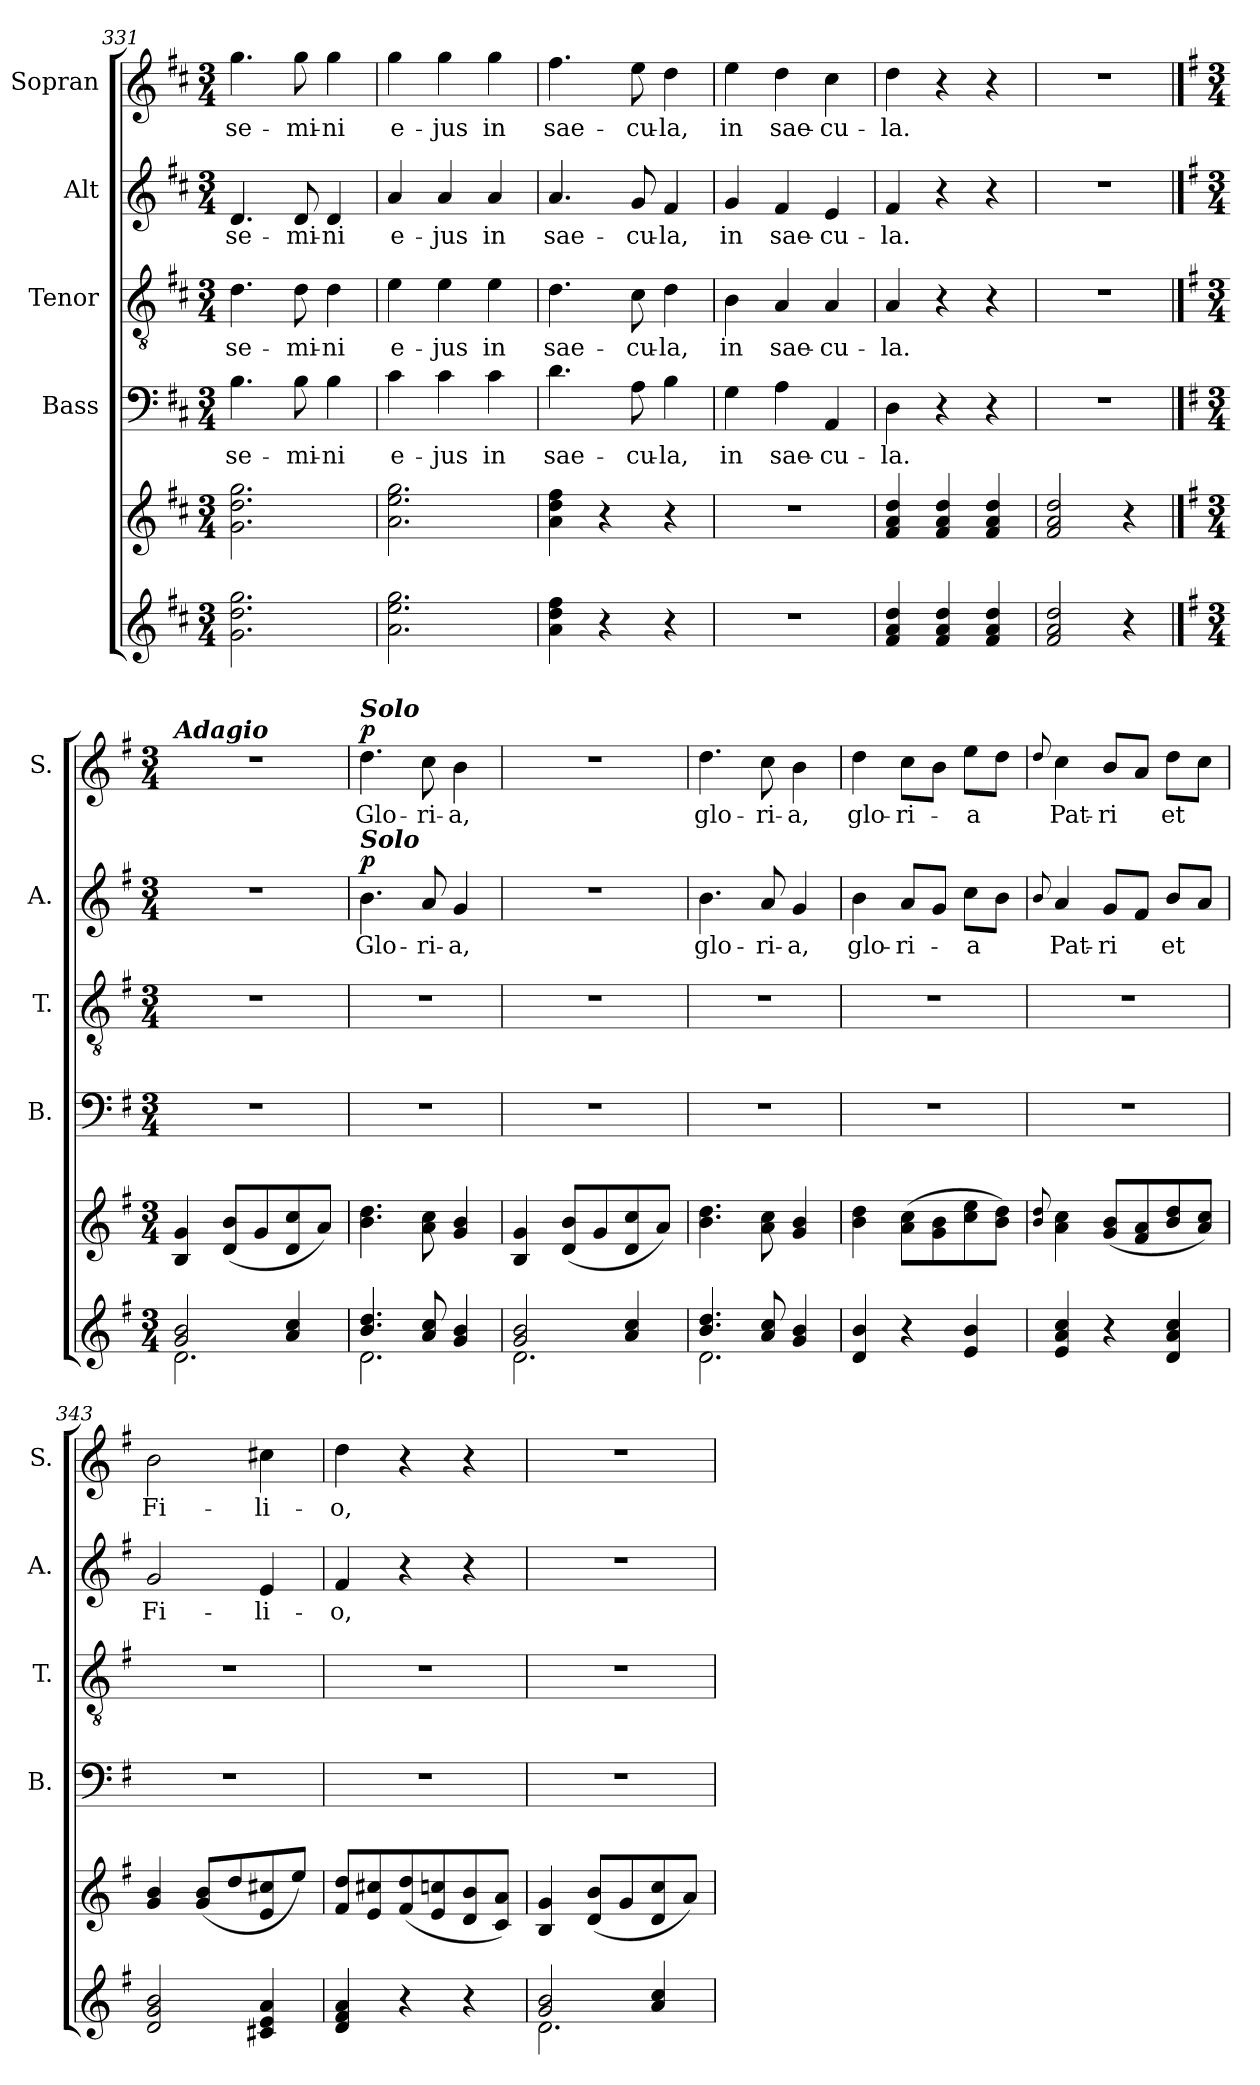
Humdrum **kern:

**kern	**kern	**kern	**text	**kern	**text	**kern	**text	**dynam	**kern	**text	**dynam
*part6	*part5	*part4	*part4	*part3	*part3	*part2	*part2	*part2	*part1	*part1	*part1
*staff6	*staff5	*staff4	*staff4	*staff3	*staff3	*staff2	*staff2	*staff2	*staff1	*staff1	*staff1
*	*	*I"Bass	*	*I"Tenor	*	*I"Alt	*	*	*I"Sopran	*	*
*	*	*I'B.	*	*I'T.	*	*I'A.	*	*	*I'S.	*	*
!!LO:LB:g=z
*clefG2	*clefG2	*clefF4	*	*clefGv2	*	*clefG2	*	*	*clefG2	*	*
*k[f#c#]	*k[f#c#]	*k[f#c#]	*	*k[f#c#]	*	*k[f#c#]	*	*	*k[f#c#]	*	*
*D:	*D:	*D:	*	*D:	*	*D:	*	*	*D:	*	*
*M3/4	*M3/4	*M3/4	*	*M3/4	*	*M3/4	*	*	*M3/4	*	*
=331	=331	=331	=331	=331	=331	=331	=331	=331	=331	=331	=331
!	!	!	!LO:LY:b	!	!LO:LY:b	!	!LO:LY:b	!	!	!LO:LY:b	!
2.g\ 2.dd\ 2.gg\	2.g\ 2.dd\ 2.gg\	4.B\	se-	4.d\	se-	4.d/	se-	.	4.gg\	se-	.
!	!	!	!LO:LY:b	!	!LO:LY:b	!	!LO:LY:b	!	!	!LO:LY:b	!
.	.	8B\	-mi-	8d\	-mi-	8d/	-mi-	.	8gg\	-mi-	.
!	!	!	!LO:LY:b	!	!LO:LY:b	!	!LO:LY:b	!	!	!LO:LY:b	!
.	.	4B\	-ni	4d\	-ni	4d/	-ni	.	4gg\	-ni	.
=332	=332	=332	=332	=332	=332	=332	=332	=332	=332	=332	=332
!	!	!	!LO:LY:b	!	!LO:LY:b	!	!LO:LY:b	!	!	!LO:LY:b	!
2.a\ 2.ee\ 2.gg\	2.a\ 2.ee\ 2.gg\	4c#\	e-	4e\	e-	4a/	e-	.	4gg\	e-	.
!	!	!	!LO:LY:b	!	!LO:LY:b	!	!LO:LY:b	!	!	!LO:LY:b	!
.	.	4c#\	-jus	4e\	-jus	4a/	-jus	.	4gg\	-jus	.
!	!	!	!LO:LY:b	!	!LO:LY:b	!	!LO:LY:b	!	!	!LO:LY:b	!
.	.	4c#\	in	4e\	in	4a/	in	.	4gg\	in	.
=333	=333	=333	=333	=333	=333	=333	=333	=333	=333	=333	=333
!	!	!	!LO:LY:b	!	!LO:LY:b	!	!LO:LY:b	!	!	!LO:LY:b	!
4a\ 4dd\ 4ff#\	4a\ 4dd\ 4ff#\	4.d\	sae-	4.d\	sae-	4.a/	sae-	.	4.ff#\	sae-	.
4r	4r	.	.	.	.	.	.	.	.	.	.
!	!	!	!LO:LY:b	!	!LO:LY:b	!	!LO:LY:b	!	!	!LO:LY:b	!
.	.	8A\	-cu-	8c#\	-cu-	8g/	-cu-	.	8ee\	-cu-	.
!	!	!	!LO:LY:b	!	!LO:LY:b	!	!LO:LY:b	!	!	!LO:LY:b	!
4r	4r	4B\	-la,	4d\	-la,	4f#/	-la,	.	4dd\	-la,	.
=334	=334	=334	=334	=334	=334	=334	=334	=334	=334	=334	=334
!	!	!	!LO:LY:b	!	!LO:LY:b	!	!LO:LY:b	!	!	!LO:LY:b	!
2.r	2.r	4G\	in	4B\	in	4g/	in	.	4ee\	in	.
!	!	!	!LO:LY:b	!	!LO:LY:b	!	!LO:LY:b	!	!	!LO:LY:b	!
.	.	4A\	sae-	4A/	sae-	4f#/	sae-	.	4dd\	sae-	.
!	!	!	!LO:LY:b	!	!LO:LY:b	!	!LO:LY:b	!	!	!LO:LY:b	!
.	.	4AA/	-cu-	4A/	-cu-	4e/	-cu-	.	4cc#\	-cu-	.
=335	=335	=335	=335	=335	=335	=335	=335	=335	=335	=335	=335
!	!	!	!LO:LY:b	!	!LO:LY:b	!	!LO:LY:b	!	!	!LO:LY:b	!
4f#/ 4a/ 4dd/	4f#/ 4a/ 4dd/	4D\	-la.	4A/	-la.	4f#/	-la.	.	4dd\	-la.	.
4f#/ 4a/ 4dd/	4f#/ 4a/ 4dd/	4r	.	4r	.	4r	.	.	4r	.	.
4f#/ 4a/ 4dd/	4f#/ 4a/ 4dd/	4r	.	4r	.	4r	.	.	4r	.	.
=336	=336	=336	=336	=336	=336	=336	=336	=336	=336	=336	=336
2f#/ 2a/ 2dd/	2f#/ 2a/ 2dd/	2.r	.	2.r	.	2.r	.	.	2.r	.	.
4r	4r	.	.	.	.	.	.	.	.	.	.
!!LO:PB:g=z
==337	==337	==337	==337	==337	==337	==337	==337	==337	==337	==337	==337
*k[f#]	*k[f#]	*k[f#]	*	*k[f#]	*	*k[f#]	*	*	*k[f#]	*	*
*G:	*G:	*G:	*	*G:	*	*G:	*	*	*G:	*	*
*M3/4	*M3/4	*M3/4	*	*M3/4	*	*M3/4	*	*	*M3/4	*	*
*^	*	*	*	*	*	*	*	*	*	*	*
!	!	!	!	!	!	!	!	!	!	!LO:TX:a:Bi:t=Adagio	!	!
2g/ 2b/	2.d\	4B/ 4g/	2.r	.	2.r	.	2.r	.	.	2.r	.	.
.	.	(<8d/ 8b/L	.	.	.	.	.	.	.	.	.	.
.	.	8g/	.	.	.	.	.	.	.	.	.	.
4a/ 4cc/	.	8d/ 8cc/	.	.	.	.	.	.	.	.	.	.
.	.	8a/J)	.	.	.	.	.	.	.	.	.	.
=338	=338	=338	=338	=338	=338	=338	=338	=338	=338	=338	=338	=338
!	!	!	!	!	!	!	!	!	!	!LO:TX:a:Bi:t=Solo	!	!
!	!	!	!	!	!	!	!LO:TX:a:Bi:t=Solo	!	!	!	!	!
!	!	!	!	!	!	!	!	!LO:LY:b	!LO:DY:a	!	!LO:LY:b	!LO:DY:a
4.b/ 4.dd/	2.d\	4.b\ 4.dd\	2.r	.	2.r	.	4.b\	Glo-	p	4.dd\	Glo-	p
!	!	!	!	!	!	!	!	!LO:LY:b	!	!	!LO:LY:b	!
8a/ 8cc/	.	8a\ 8cc\	.	.	.	.	8a/	-ri-	.	8cc\	-ri-	.
!	!	!	!	!	!	!	!	!LO:LY:b	!	!	!LO:LY:b	!
4g/ 4b/	.	4g/ 4b/	.	.	.	.	4g/	-a,	.	4b\	-a,	.
=339	=339	=339	=339	=339	=339	=339	=339	=339	=339	=339	=339	=339
2g/ 2b/	2.d\	4B/ 4g/	2.r	.	2.r	.	2.r	.	.	2.r	.	.
.	.	(<8d/ 8b/L	.	.	.	.	.	.	.	.	.	.
.	.	8g/	.	.	.	.	.	.	.	.	.	.
4a/ 4cc/	.	8d/ 8cc/	.	.	.	.	.	.	.	.	.	.
.	.	8a/J)	.	.	.	.	.	.	.	.	.	.
=340	=340	=340	=340	=340	=340	=340	=340	=340	=340	=340	=340	=340
!	!	!	!	!	!	!	!	!LO:LY:b	!	!	!LO:LY:b	!
4.b/ 4.dd/	2.d\	4.b\ 4.dd\	2.r	.	2.r	.	4.b\	glo-	.	4.dd\	glo-	.
!	!	!	!	!	!	!	!	!LO:LY:b	!	!	!LO:LY:b	!
8a/ 8cc/	.	8a\ 8cc\	.	.	.	.	8a/	-ri-	.	8cc\	-ri-	.
!	!	!	!	!	!	!	!	!LO:LY:b	!	!	!LO:LY:b	!
4g/ 4b/	.	4g/ 4b/	.	.	.	.	4g/	-a,	.	4b\	-a,	.
*v	*v	*	*	*	*	*	*	*	*	*	*	*
=341	=341	=341	=341	=341	=341	=341	=341	=341	=341	=341	=341
!	!	!	!	!	!	!	!LO:LY:b	!	!	!LO:LY:b	!
4d/ 4b/	4b\ 4dd\	2.r	.	2.r	.	4b\	glo-	.	4dd\	glo-	.
!	!	!	!	!	!	!	!LO:LY:b	!	!	!LO:LY:b	!
4r	(>8a\ 8cc\L	.	.	.	.	8a/L	-ri-	.	8cc\L	-ri-	.
.	8g\ 8b\	.	.	.	.	8g/J	.	.	8b\J	.	.
!	!	!	!	!	!	!	!LO:LY:b	!	!	!LO:LY:b	!
4e/ 4b/	8cc\ 8ee\	.	.	.	.	8cc\L	-a	.	8ee\L	-a	.
.	8b\ 8dd\J)	.	.	.	.	8b\J	.	.	8dd\J	.	.
=342	=342	=342	=342	=342	=342	=342	=342	=342	=342	=342	=342
.	8qqb/ 8qqdd/	.	.	.	.	8qqb/	.	.	8qqdd/	.	.
!	!	!	!	!	!	!	!LO:LY:b	!	!	!LO:LY:b	!
4e/ 4a/ 4cc/	4a\ 4cc\	2.r	.	2.r	.	4a/	Pat-	.	4cc\	Pat-	.
!	!	!	!	!	!	!	!LO:LY:b	!	!	!LO:LY:b	!
4r	(<8g/ 8b/L	.	.	.	.	8g/L	-ri	.	8b/L	-ri	.
.	8f#/ 8a/	.	.	.	.	8f#/J	.	.	8a/J	.	.
!	!	!	!	!	!	!	!LO:LY:b	!	!	!LO:LY:b	!
4d/ 4a/ 4cc/	8b/ 8dd/	.	.	.	.	8b/L	et	.	8dd\L	et	.
.	8a/ 8cc/J)	.	.	.	.	8a/J	.	.	8cc\J	.	.
!!LO:LB:g=z
=343	=343	=343	=343	=343	=343	=343	=343	=343	=343	=343	=343
!	!	!	!	!	!	!	!LO:LY:b	!	!	!LO:LY:b	!
2d/ 2g/ 2b/	4g/ 4b/	2.r	.	2.r	.	2g/	Fi-	.	2b\	Fi-	.
.	(<8g/ 8b/L	.	.	.	.	.	.	.	.	.	.
.	8dd/	.	.	.	.	.	.	.	.	.	.
!	!	!	!	!	!	!	!LO:LY:b	!	!	!LO:LY:b	!
4c#X/ 4e/ 4a/	8e/ 8cc#X/	.	.	.	.	4e/	-li-	.	4cc#X\	-li-	.
.	8ee/J)	.	.	.	.	.	.	.	.	.	.
=344	=344	=344	=344	=344	=344	=344	=344	=344	=344	=344	=344
!	!	!	!	!	!	!	!LO:LY:b	!	!	!LO:LY:b	!
4d/ 4f#/ 4a/	8f#/ 8dd/L	2.r	.	2.r	.	4f#/	-o,	.	4dd\	-o,	.
.	8e/ 8cc#X/	.	.	.	.	.	.	.	.	.	.
4r	(<8f#/ 8dd/	.	.	.	.	4r	.	.	4r	.	.
.	8e/ 8ccn/	.	.	.	.	.	.	.	.	.	.
4r	8d/ 8b/	.	.	.	.	4r	.	.	4r	.	.
.	8c/ 8a/J)	.	.	.	.	.	.	.	.	.	.
=345	=345	=345	=345	=345	=345	=345	=345	=345	=345	=345	=345
*^	*	*	*	*	*	*	*	*	*	*	*
2g/ 2b/	2.d\	4B/ 4g/	2.r	.	2.r	.	2.r	.	.	2.r	.	.
.	.	(<8d/ 8b/L	.	.	.	.	.	.	.	.	.	.
.	.	8g/	.	.	.	.	.	.	.	.	.	.
4a/ 4cc/	.	8d/ 8cc/	.	.	.	.	.	.	.	.	.	.
.	.	8a/J)	.	.	.	.	.	.	.	.	.	.
*v	*v	*	*	*	*	*	*	*	*	*	*	*
=	=	=	=	=	=	=	=	=	=	=	=
*-	*-	*-	*-	*-	*-	*-	*-	*-	*-	*-	*-
